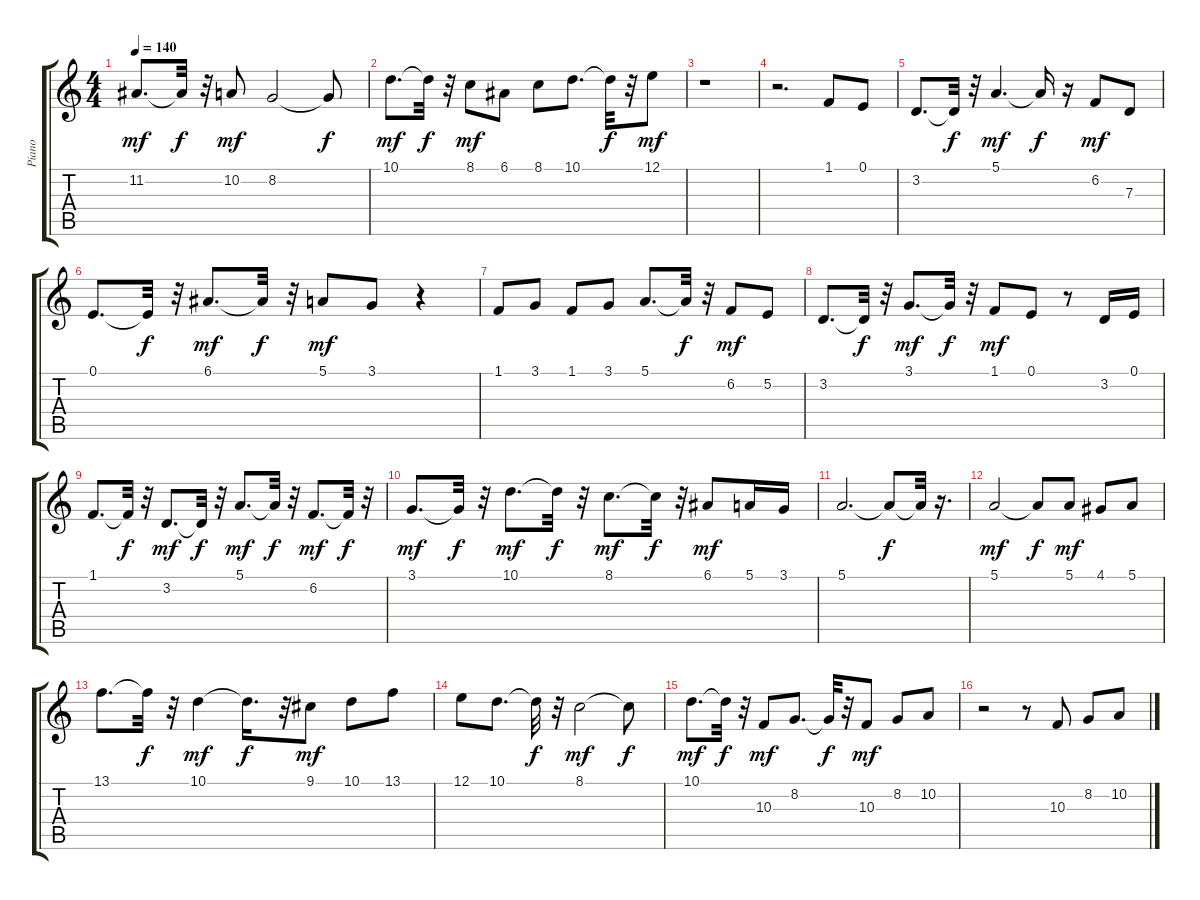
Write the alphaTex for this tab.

\track ("Piano" "Piano") {instrument acousticgrandpiano}
\staff {score tabs}
\tuning (E4 B3 G3 D3 A2 E2) {hide}
\ts (4 4)
\tempo 140
\clef g2
\ks c
11.2.8{d dy mf} 11.2{t}.32{dy f} r.32 10.2.8{dy mf} 8.2.2 8.2{t}.8{dy f} |
10.1.8{d dy mf} 10.1{t}.32{dy f} r.32 8.1.8{dy mf} 6.1.8 8.1.8 10.1.8{d} 10.1{t}.32{dy f} r.32 12.1.8{dy mf} |
r.1 |
r.2{d} 1.1.8 0.1.8 |
3.2.8{d} 3.2{t}.32{dy f} r.32 5.1.4{d dy mf} 5.1{t}.16{dy f} r.16 6.2.8{dy mf} 7.3.8 |
0.1.8{d} 0.1{t}.32{dy f} r.32 6.1.8{d dy mf} 6.1{t}.32{dy f} r.32 5.1.8{dy mf} 3.1.8 r.4 |
1.1.8 3.1.8 1.1.8 3.1.8 5.1.8{d} 5.1{t}.32{dy f} r.32 6.2.8{dy mf} 5.2.8 |
3.2.8{d} 3.2{t}.32{dy f} r.32 3.1.8{d dy mf} 3.1{t}.32{dy f} r.32 1.1.8{dy mf} 0.1.8 r.8 3.2.16 0.1.16 |
1.1.8{d} 1.1{t}.32{dy f} r.32 3.2.8{d dy mf} 3.2{t}.32{dy f} r.32 5.1.8{d dy mf} 5.1{t}.32{dy f} r.32 6.2.8{d dy mf} 6.2{t}.32{dy f} r.32 |
3.1.8{d dy mf} 3.1{t}.32{dy f} r.32 10.1.8{d dy mf} 10.1{t}.32{dy f} r.32 8.1.8{d dy mf} 8.1{t}.32{dy f} r.32 6.1.8{dy mf} 5.1.16 3.1.16 |
5.1.2{d} 5.1{t}.8{dy f} 5.1{t}.32 r.16{d} |
5.1.2{dy mf} 5.1{t}.8{dy f} 5.1.8{dy mf} 4.1.8 5.1.8 |
13.1.8{d} 13.1{t}.32{dy f} r.32 10.1.4{dy mf} 10.1{t}.16{d dy f} r.32 9.1.8{dy mf} 10.1.8 13.1.8 |
12.1.8 10.1.8{d} 10.1{t}.32{dy f} r.32 8.1.2{dy mf} 8.1{t}.8{dy f} |
10.1.8{d dy mf} 10.1{t}.32{dy f} r.32 10.3.8{dy mf} 8.2.8{d} 8.2{t}.32{dy f} r.32 10.3.8{dy mf} 8.2.8 10.2.8 |
r.2 r.8 10.3.8 8.2.8 10.2.8
